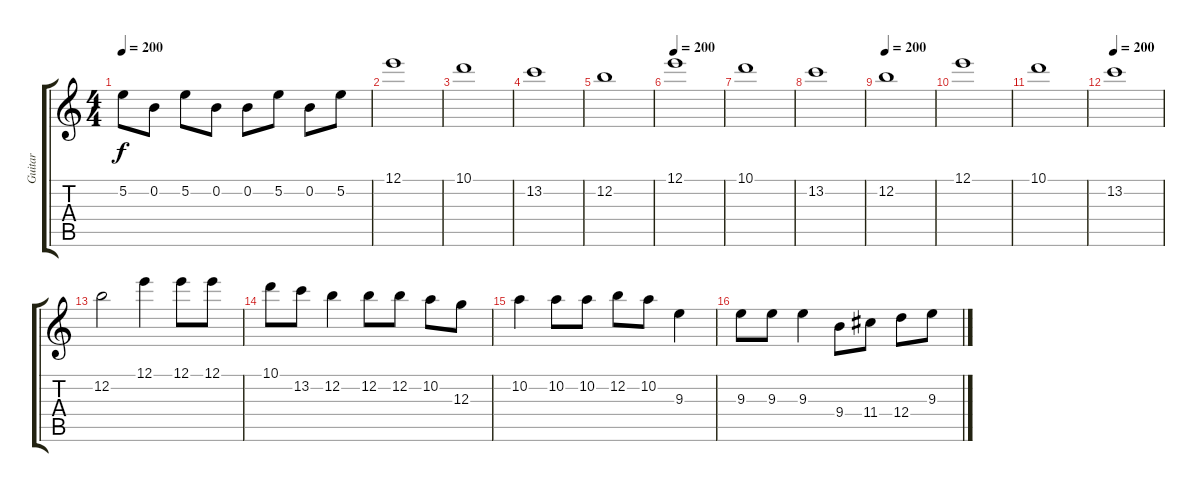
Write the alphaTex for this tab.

\track ("Guitar" "Guitar") {instrument distortionguitar}
\staff {score tabs}
\tuning (E4 B3 G3 D3 A2 E2) {hide}
\ts (4 4)
\tempo 200
\clef g2
\ks c
5.2.8{dy f} 0.2.8 5.2.8 0.2.8 0.2.8 5.2.8 0.2.8 5.2.8 |
12.1.1{volume 16} |
10.1.1 |
13.2.1 |
12.2.1 |
\tempo 200
12.1.1{volume 16} |
10.1.1 |
13.2.1 |
\tempo 200
12.2.1 |
12.1.1{volume 16} |
10.1.1 |
\tempo 200
13.2.1 |
12.2.2 12.1.4 12.1.8 12.1.8 |
10.1.8 13.2.8 12.2.4 12.2.8 12.2.8 10.2.8 12.3.8 |
10.2.4 10.2.8 10.2.8 12.2.8 10.2.8 9.3.4 |
9.3.8 9.3.8 9.3.4 9.4.8 11.4.8 12.4.8 9.3.8
